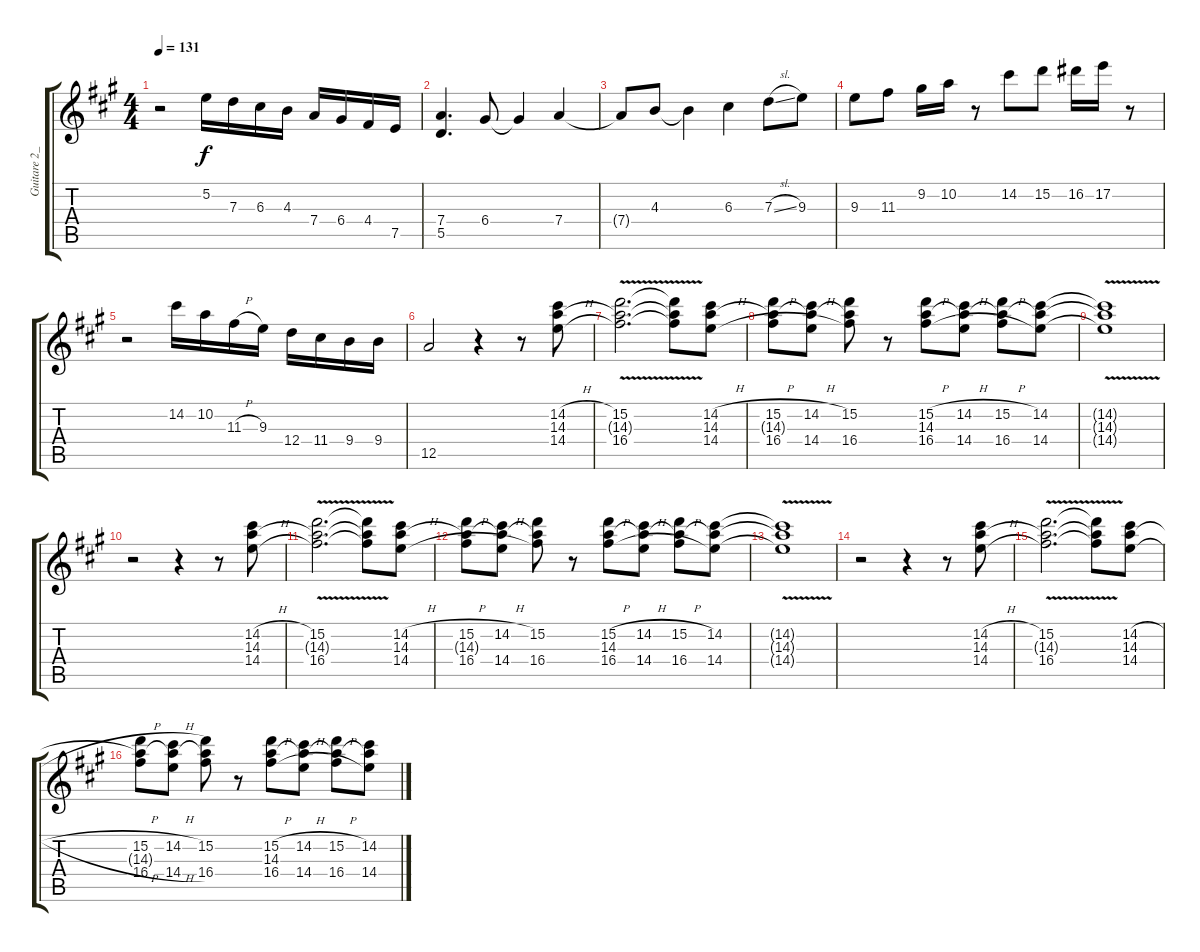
\track ("Guitare 2_2" "Guitare 2_") {instrument overdrivenguitar}
\staff {score tabs}
\tuning (E4 B3 G3 D3 A2 E2) {hide}
\ts (4 4)
\tempo 131
\clef g2
\ks a
r.2{dy f} 5.2.16 7.3.16 6.3.16 4.3.16 7.4.16 6.4.16 4.4.16 7.5.16 |
(7.4 5.5).4{d} 6.4.8 6.4{t}.4 7.4.4 |
7.4{t}.8 4.3.8 4.3{t}.4 6.3.4 7.3{sl}.8 9.3.8 |
9.3.8 11.3.8 9.2.16 10.2.16 r.8 14.2.8 15.2.8 16.2.16 17.2.16 r.8 |
r.2 14.2.16 10.2.16 11.3{h}.16 9.3.16 12.4.16 11.4.16 9.4.16 9.4.16 |
12.5.2 r.4 r.8 (14.2{h} 14.3 14.4{h}).8 |
(15.2{v} 14.3{v t} 16.4{v}).2{d} (15.2{t} 14.3{t} 16.4{t}).8 (14.2{h} 14.3 14.4{h}).8 |
(15.2{h} 14.3{t} 16.4{h}).8 (14.2{h} 14.3{t} 14.4{h}).8 (15.2 14.3{t} 16.4).8 r.8 (15.2{h} 14.3 16.4{h}).8 (14.2{h} 14.3{t} 14.4{h}).8 (15.2{h} 14.3{t} 16.4{h}).8 (14.2 14.3{t} 14.4).8 |
(14.2{v t} 14.3{v t} 14.4{v t}).1 |
r.2 r.4 r.8 (14.2{h} 14.3 14.4{h}).8 |
(15.2{v} 14.3{v t} 16.4{v}).2{d} (15.2{t} 14.3{t} 16.4{t}).8 (14.2{h} 14.3 14.4{h}).8 |
(15.2{h} 14.3{t} 16.4{h}).8 (14.2{h} 14.3{t} 14.4{h}).8 (15.2 14.3{t} 16.4).8 r.8 (15.2{h} 14.3 16.4{h}).8 (14.2{h} 14.3{t} 14.4{h}).8 (15.2{h} 14.3{t} 16.4{h}).8 (14.2 14.3{t} 14.4).8 |
(14.2{v t} 14.3{v t} 14.4{v t}).1 |
r.2 r.4 r.8 (14.2{h} 14.3 14.4{h}).8 |
(15.2{v} 14.3{v t} 16.4{v}).2{d} (15.2{t} 14.3{t} 16.4{t}).8 (14.2{h} 14.3 14.4{h}).8 |
(15.2{h} 14.3{t} 16.4{h}).8 (14.2{h} 14.3{t} 14.4{h}).8 (15.2 14.3{t} 16.4).8 r.8 (15.2{h} 14.3 16.4{h}).8 (14.2{h} 14.3{t} 14.4{h}).8 (15.2{h} 14.3{t} 16.4{h}).8 (14.2 14.3{t} 14.4).8
